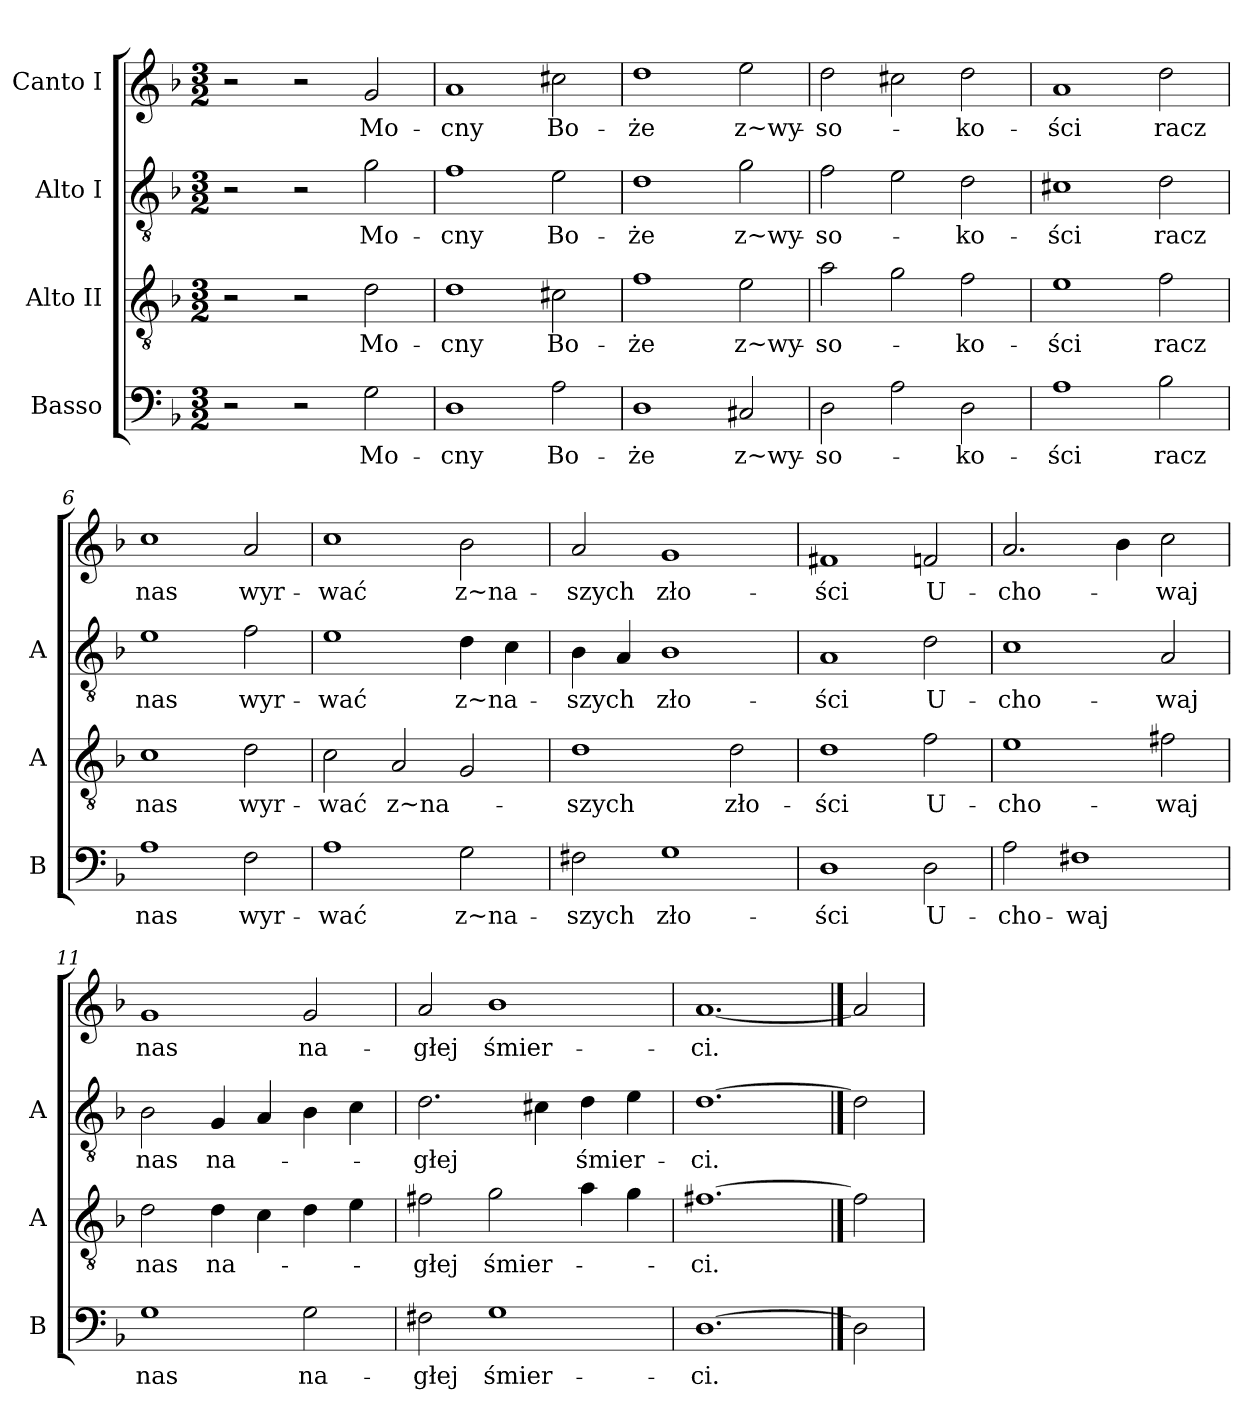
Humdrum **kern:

**kern	**text	**kern	**text	**kern	**text	**kern	**text
*part4	*part4	*part3	*part3	*part2	*part2	*part1	*part1
*staff4	*staff4	*staff3	*staff3	*staff2	*staff2	*staff1	*staff1
*I"Basso	*	*I"Alto II	*	*I"Alto I	*	*I"Canto I	*
*I'B	*	*I'A	*	*I'A	*	*	*
*clefF4	*	*clefGv2	*	*clefGv2	*	*clefG2	*
*k[b-]	*	*k[b-]	*	*k[b-]	*	*k[b-]	*
*M3/2	*	*M3/2	*	*M3/2	*	*M3/2	*
=1	=1	=1	=1	=1	=1	=1	=1
2r	.	2r	.	2r	.	2r	.
2r	.	2r	.	2r	.	2r	.
2G	Mo-	2d	Mo-	2g	Mo-	2g	Mo-
=2	=2	=2	=2	=2	=2	=2	=2
1D	-cny	1d	-cny	1f	-cny	1a	-cny
2A	Bo-	2c#X	Bo-	2e	Bo-	2cc#X	Bo-
=3	=3	=3	=3	=3	=3	=3	=3
1D	-że	1f	-że	1d	-że	1dd	-że
2C#X	z~wy-	2e	z~wy-	2g	z~wy-	2ee	z~wy-
=4	=4	=4	=4	=4	=4	=4	=4
2D	-so-	2a	-so-	2f	-so-	2dd	-so-
2A	.	2g	.	2e	.	2cc#X	.
2D	-ko-	2f	-ko-	2d	-ko-	2dd	-ko-
=5	=5	=5	=5	=5	=5	=5	=5
1A	-ści	1e	-ści	1c#X	-ści	1a	-ści
2B-	racz	2f	racz	2d	racz	2dd	racz
=6	=6	=6	=6	=6	=6	=6	=6
1A	nas	1c	nas	1e	nas	1cc	nas
2F	wyr-	2d	wyr-	2f	wyr-	2a	wyr-
=7	=7	=7	=7	=7	=7	=7	=7
1A	-wać	2c	-wać	1e	-wać	1cc	-wać
.	.	2A	z~na-	.	.	.	.
2G	z~na-	2G	.	4d	z~na-	2b-	z~na-
.	.	.	.	4c	.	.	.
=8	=8	=8	=8	=8	=8	=8	=8
2F#X	-szych	1d	-szych	4B-	-szych	2a	-szych
.	.	.	.	4A	.	.	.
1G	zło-	.	.	1B-	zło-	1g	zło-
.	.	2d	zło-	.	.	.	.
=9	=9	=9	=9	=9	=9	=9	=9
1D	-ści	1d	-ści	1A	-ści	1f#X	-ści
2D	U-	2f	U-	2d	U-	2fn	U-
=10	=10	=10	=10	=10	=10	=10	=10
2A	-cho-	1e	-cho-	1c	-cho-	2.a	-cho-
1F#X	-waj	.	.	.	.	.	.
.	.	.	.	.	.	4b-	.
.	.	2f#X	-waj	2A	-waj	2cc	-waj
=11	=11	=11	=11	=11	=11	=11	=11
1G	nas	2d	nas	2B-	nas	1g	nas
.	.	4d	na-	4G	na-	.	.
.	.	4c	.	4A	.	.	.
2G	na-	4d	.	4B-	.	2g	na-
.	.	4e	.	4c	.	.	.
=12	=12	=12	=12	=12	=12	=12	=12
2F#X	-głej	2f#X	-głej	2.d	-głej	2a	-głej
1G	śmier-	2g	śmier-	.	.	1b-	śmier-
.	.	.	.	4c#X	.	.	.
.	.	4a	.	4d	śmier-	.	.
.	.	4g	.	4e	.	.	.
=13	=13	=13	=13	=13	=13	=13	=13
[1.D	-ci.	[1.f#X	-ci.	[1.d	-ci.	[1.a	-ci.
==14	==14	==14	==14	==14	==14	==14	==14
2D]	.	2f#]	.	2d]	.	2a]	.
=	=	=	=	=	=	=	=
*-	*-	*-	*-	*-	*-	*-	*-
